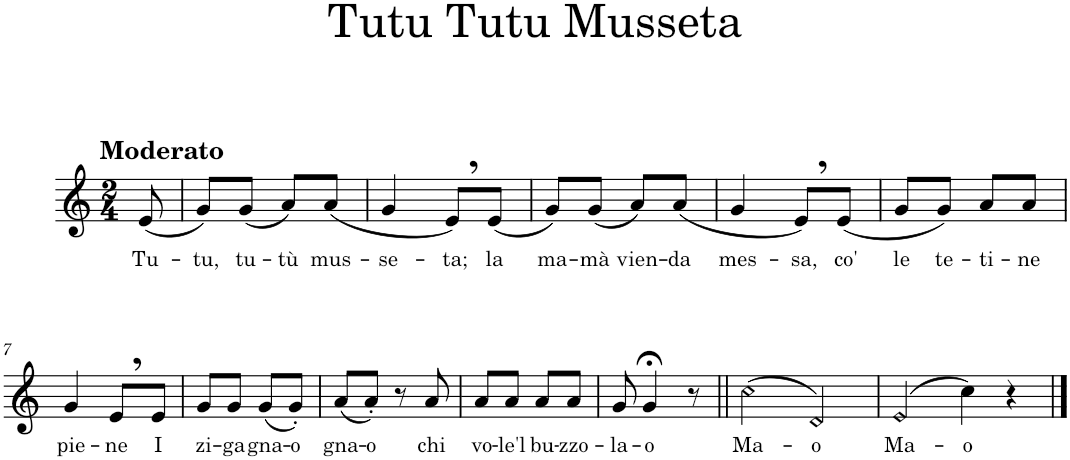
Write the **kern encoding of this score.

**kern	**text
*part1	*part1
*staff1	*staff1
*I"Voice	*
*I'Vo.	*
*clefG2	*
*k[]	*
*M2/4	*
=1	=1
!LO:TX:a:B:t=Moderato	!
!	!LO:LY:b
(8e/	Tu-
=2	=2
!	!LO:LY:b
8g/L)	-tu,
!	!LO:LY:b
(8g/J	tu-
!	!LO:LY:b
8a/L)	-tù
!	!LO:LY:b
(8a/J	mus-
=3	=3
!	!LO:LY:b
4g/	-se-
!	!LO:LY:b
8e,/L)	-ta;
!	!LO:LY:b
(8e/J	la
=4	=4
!	!LO:LY:b
8g/L)	ma-
!	!LO:LY:b
(8g/J	-mà
!	!LO:LY:b
8a/L)	vien-
!	!LO:LY:b
(8a/J	-da
=5	=5
!	!LO:LY:b
4g/	mes-
!	!LO:LY:b
8e,/L)	-sa,
!	!LO:LY:b
(8e/J	co'
=6	=6
!	!LO:LY:b
8g/L	le
!	!LO:LY:b
8g/J)	te-
!	!LO:LY:b
8a/L	-ti-
!	!LO:LY:b
8a/J	-ne
!!LO:LB:g=z
=7	=7
!	!LO:LY:b
4g/	pie-
!	!LO:LY:b
8e,/L	-ne
!	!LO:LY:b
8e/J	I
=8	=8
!	!LO:LY:b
8g/L	zi-
!	!LO:LY:b
8g/J	-ga
!	!LO:LY:b
(8g/L	gna-
!	!LO:LY:b
8g'/J)	-o
=9	=9
!	!LO:LY:b
(8a/L	gna-
!	!LO:LY:b
8a'/J)	-o
8r	.
!	!LO:LY:b
8a/	chi
=10	=10
!	!LO:LY:b
8a/L	vo-
!	!LO:LY:b
8a/J	-le'l
!	!LO:LY:b
8a/L	bu-
!	!LO:LY:b
8a/J	-zzo-
=11	=11
!	!LO:LY:b
8g/	-la-
!	!LO:LY:b
4g;</	-o
8r	.
=12||	=12||
*M4/4	*
!LO:N:head=diamond	!LO:LY:b
(2cc\	Ma-
!LO:N:head=diamond	!LO:LY:b
2d/)	-o
=13	=13
!LO:N:head=diamond	!LO:LY:b
(2e/	Ma-
!	!LO:LY:b
4cc\)	-o
4r	.
==	==
*-	*-
